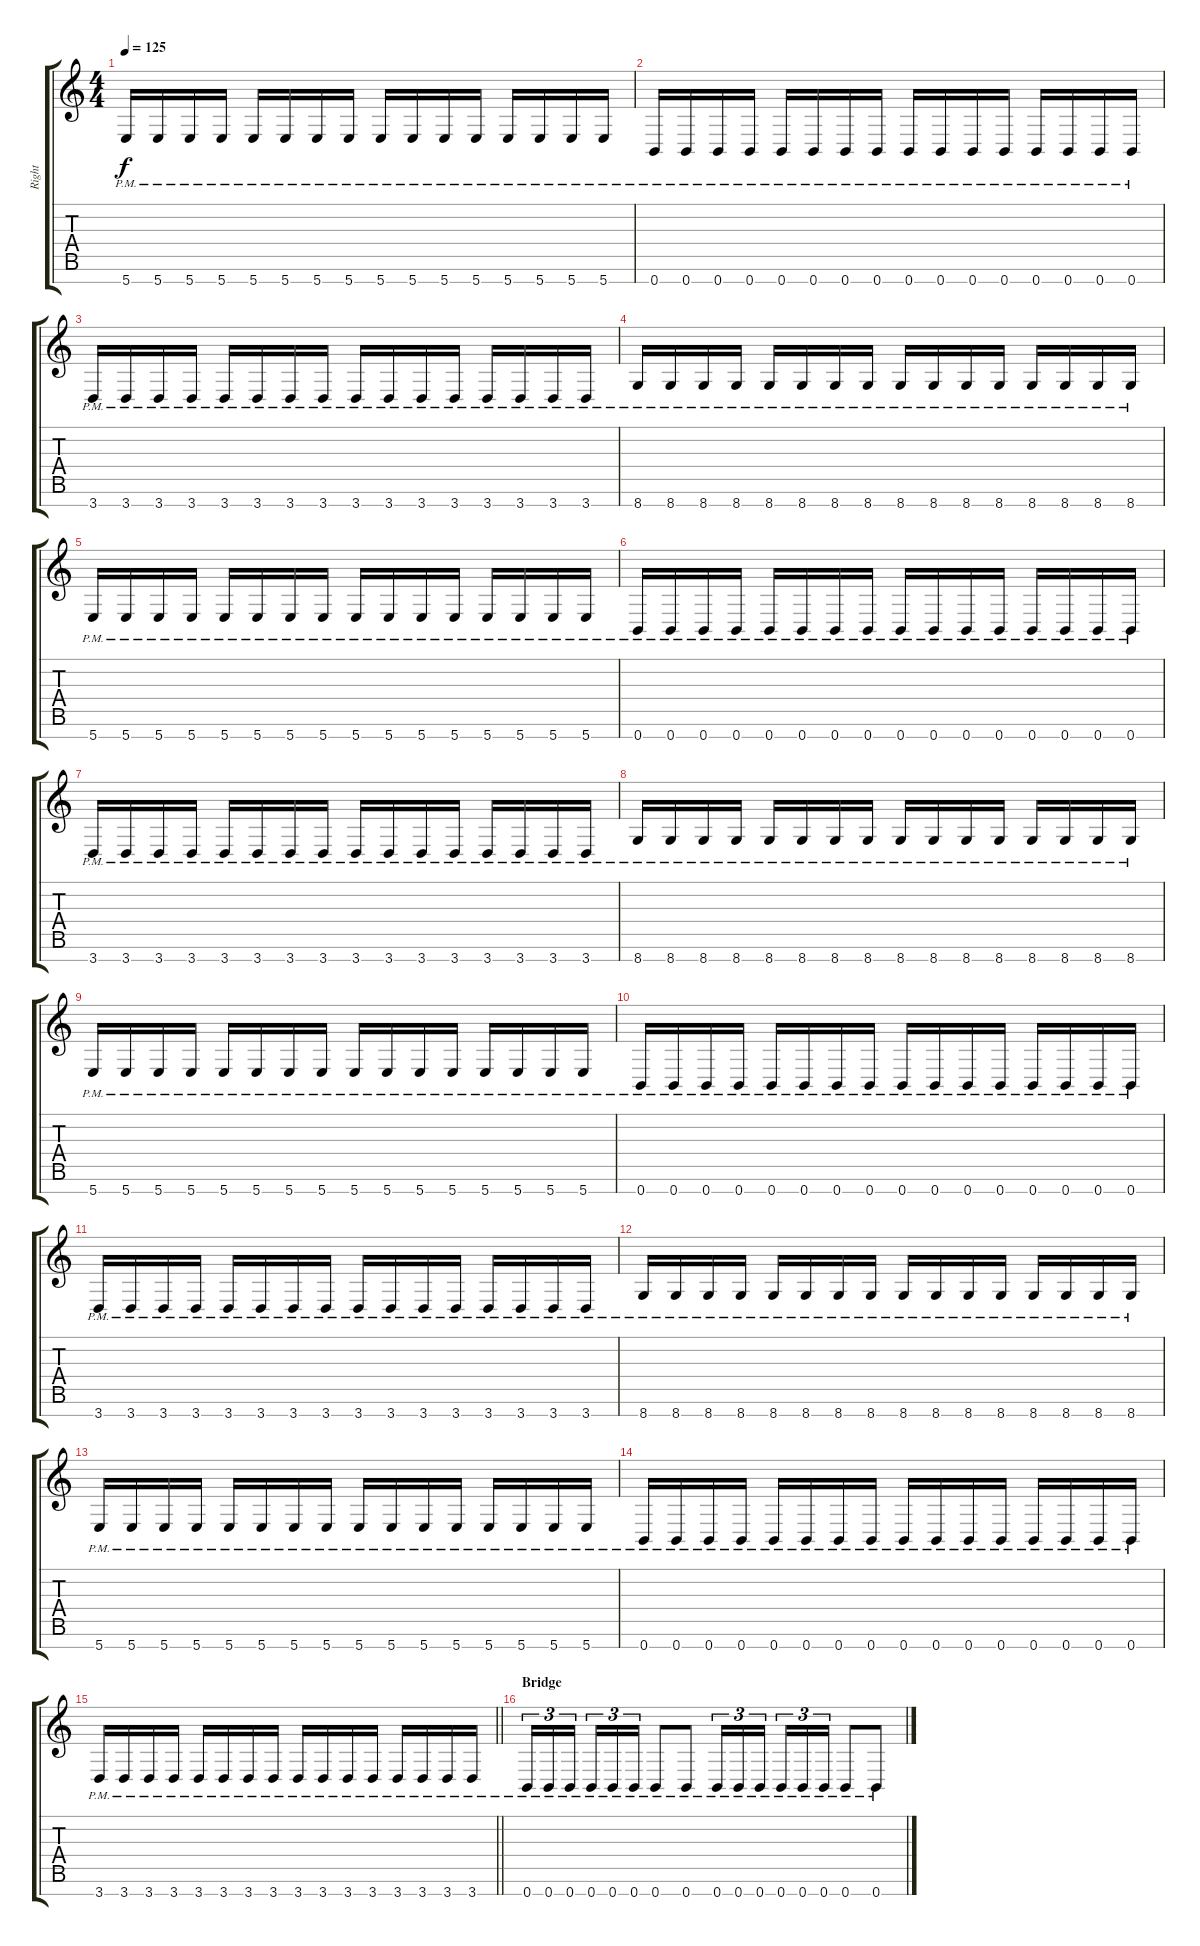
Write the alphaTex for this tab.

\track ("Right" "Right") {instrument distortionguitar}
\staff {score tabs}
\tuning (E4 B3 G3 D3 A2 E2 B1) {hide}
\ts (4 4)
\tempo 125
\clef g2
\ks c
5.7{pm}.16{dy f} 5.7{pm}.16 5.7{pm}.16 5.7{pm}.16 5.7{pm}.16 5.7{pm}.16 5.7{pm}.16 5.7{pm}.16 5.7{pm}.16 5.7{pm}.16 5.7{pm}.16 5.7{pm}.16 5.7{pm}.16 5.7{pm}.16 5.7{pm}.16 5.7{pm}.16 |
0.7{pm}.16 0.7{pm}.16 0.7{pm}.16 0.7{pm}.16 0.7{pm}.16 0.7{pm}.16 0.7{pm}.16 0.7{pm}.16 0.7{pm}.16 0.7{pm}.16 0.7{pm}.16 0.7{pm}.16 0.7{pm}.16 0.7{pm}.16 0.7{pm}.16 0.7{pm}.16 |
3.7{pm}.16 3.7{pm}.16 3.7{pm}.16 3.7{pm}.16 3.7{pm}.16 3.7{pm}.16 3.7{pm}.16 3.7{pm}.16 3.7{pm}.16 3.7{pm}.16 3.7{pm}.16 3.7{pm}.16 3.7{pm}.16 3.7{pm}.16 3.7{pm}.16 3.7{pm}.16 |
8.7{pm}.16 8.7{pm}.16 8.7{pm}.16 8.7{pm}.16 8.7{pm}.16 8.7{pm}.16 8.7{pm}.16 8.7{pm}.16 8.7{pm}.16 8.7{pm}.16 8.7{pm}.16 8.7{pm}.16 8.7{pm}.16 8.7{pm}.16 8.7{pm}.16 8.7{pm}.16 |
5.7{pm}.16 5.7{pm}.16 5.7{pm}.16 5.7{pm}.16 5.7{pm}.16 5.7{pm}.16 5.7{pm}.16 5.7{pm}.16 5.7{pm}.16 5.7{pm}.16 5.7{pm}.16 5.7{pm}.16 5.7{pm}.16 5.7{pm}.16 5.7{pm}.16 5.7{pm}.16 |
0.7{pm}.16 0.7{pm}.16 0.7{pm}.16 0.7{pm}.16 0.7{pm}.16 0.7{pm}.16 0.7{pm}.16 0.7{pm}.16 0.7{pm}.16 0.7{pm}.16 0.7{pm}.16 0.7{pm}.16 0.7{pm}.16 0.7{pm}.16 0.7{pm}.16 0.7{pm}.16 |
3.7{pm}.16 3.7{pm}.16 3.7{pm}.16 3.7{pm}.16 3.7{pm}.16 3.7{pm}.16 3.7{pm}.16 3.7{pm}.16 3.7{pm}.16 3.7{pm}.16 3.7{pm}.16 3.7{pm}.16 3.7{pm}.16 3.7{pm}.16 3.7{pm}.16 3.7{pm}.16 |
8.7{pm}.16 8.7{pm}.16 8.7{pm}.16 8.7{pm}.16 8.7{pm}.16 8.7{pm}.16 8.7{pm}.16 8.7{pm}.16 8.7{pm}.16 8.7{pm}.16 8.7{pm}.16 8.7{pm}.16 8.7{pm}.16 8.7{pm}.16 8.7{pm}.16 8.7{pm}.16 |
5.7{pm}.16 5.7{pm}.16 5.7{pm}.16 5.7{pm}.16 5.7{pm}.16 5.7{pm}.16 5.7{pm}.16 5.7{pm}.16 5.7{pm}.16 5.7{pm}.16 5.7{pm}.16 5.7{pm}.16 5.7{pm}.16 5.7{pm}.16 5.7{pm}.16 5.7{pm}.16 |
0.7{pm}.16 0.7{pm}.16 0.7{pm}.16 0.7{pm}.16 0.7{pm}.16 0.7{pm}.16 0.7{pm}.16 0.7{pm}.16 0.7{pm}.16 0.7{pm}.16 0.7{pm}.16 0.7{pm}.16 0.7{pm}.16 0.7{pm}.16 0.7{pm}.16 0.7{pm}.16 |
3.7{pm}.16 3.7{pm}.16 3.7{pm}.16 3.7{pm}.16 3.7{pm}.16 3.7{pm}.16 3.7{pm}.16 3.7{pm}.16 3.7{pm}.16 3.7{pm}.16 3.7{pm}.16 3.7{pm}.16 3.7{pm}.16 3.7{pm}.16 3.7{pm}.16 3.7{pm}.16 |
8.7{pm}.16 8.7{pm}.16 8.7{pm}.16 8.7{pm}.16 8.7{pm}.16 8.7{pm}.16 8.7{pm}.16 8.7{pm}.16 8.7{pm}.16 8.7{pm}.16 8.7{pm}.16 8.7{pm}.16 8.7{pm}.16 8.7{pm}.16 8.7{pm}.16 8.7{pm}.16 |
5.7{pm}.16 5.7{pm}.16 5.7{pm}.16 5.7{pm}.16 5.7{pm}.16 5.7{pm}.16 5.7{pm}.16 5.7{pm}.16 5.7{pm}.16 5.7{pm}.16 5.7{pm}.16 5.7{pm}.16 5.7{pm}.16 5.7{pm}.16 5.7{pm}.16 5.7{pm}.16 |
0.7{pm}.16 0.7{pm}.16 0.7{pm}.16 0.7{pm}.16 0.7{pm}.16 0.7{pm}.16 0.7{pm}.16 0.7{pm}.16 0.7{pm}.16 0.7{pm}.16 0.7{pm}.16 0.7{pm}.16 0.7{pm}.16 0.7{pm}.16 0.7{pm}.16 0.7{pm}.16 |
\barLineRight lightlight
3.7{pm}.16 3.7{pm}.16 3.7{pm}.16 3.7{pm}.16 3.7{pm}.16 3.7{pm}.16 3.7{pm}.16 3.7{pm}.16 3.7{pm}.16 3.7{pm}.16 3.7{pm}.16 3.7{pm}.16 3.7{pm}.16 3.7{pm}.16 3.7{pm}.16 3.7{pm}.16 |
\section ("" "Bridge")
0.7{pm}.16{tu (3 2)} 0.7{pm}.16{tu (3 2)} 0.7{pm}.16{tu (3 2) beam splitsecondary} 0.7{pm}.16{tu (3 2)} 0.7{pm}.16{tu (3 2)} 0.7{pm}.16{tu (3 2)} 0.7{pm}.8 0.7{pm}.8 0.7{pm}.16{tu (3 2)} 0.7{pm}.16{tu (3 2)} 0.7{pm}.16{tu (3 2) beam splitsecondary} 0.7{pm}.16{tu (3 2)} 0.7{pm}.16{tu (3 2)} 0.7{pm}.16{tu (3 2)} 0.7{pm}.8 0.7{pm}.8
